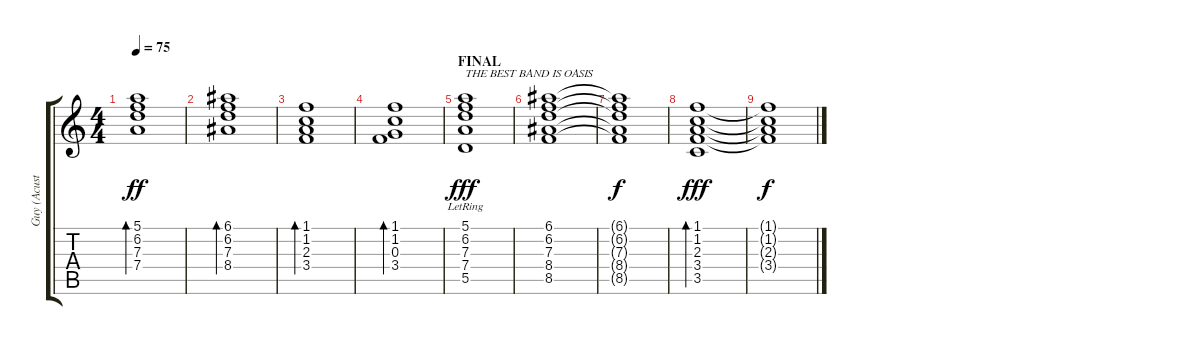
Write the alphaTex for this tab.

\track ("Guy (Acustica)" "Guy (Acust") {instrument acousticguitarsteel}
\staff {score tabs}
\tuning (E4 B3 G3 D3 A2 E2) {hide}
\ts (4 4)
\tempo 75
\clef g2
\ks c
(5.1 6.2 7.3 7.4).1{bd 30 dy ff} |
(6.1 6.2 7.3 8.4).1{bd 30} |
(1.1 1.2 2.3 3.4).1{bd 30} |
(1.1 1.2 0.3 3.4).1{bd 30} |
\section ("" "FINAL")
(5.1{lr} 6.2{lr} 7.3{lr} 7.4{lr} 5.5{lr}).1{txt "THE BEST BAND IS OASIS" dy fff} |
(6.1 6.2 7.3 8.4 8.5).1 |
(6.1{t} 6.2{t} 7.3{t} 8.4{t} 8.5{t}).1{dy f} |
(1.1 1.2 2.3 3.4 3.5).1{bd 240 dy fff} |
(1.1{t} 1.2{t} 2.3{t} 3.4{t}).1{dy f}
